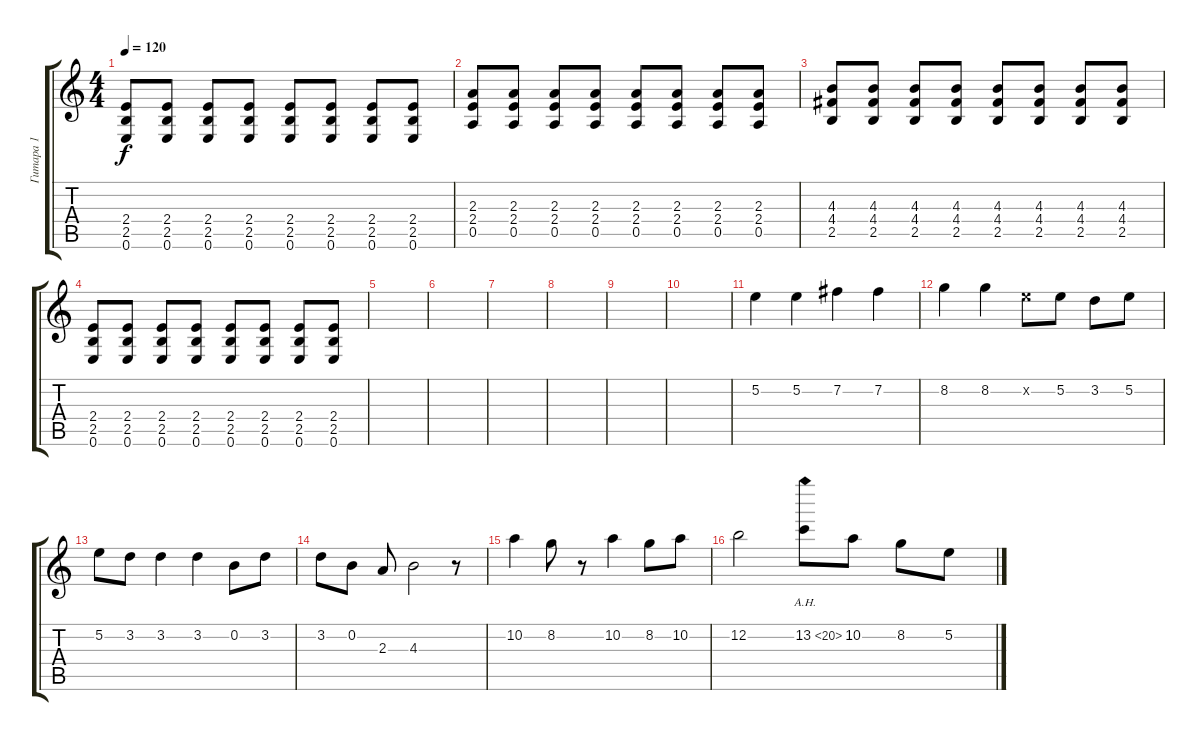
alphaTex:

\track ("Гитара 1" "Гитара 1") {instrument distortionguitar}
\staff {score tabs}
\tuning (E4 B3 G3 D3 A2 E2) {hide}
\ts (4 4)
\tempo 120
\clef g2
\ks c
(2.4 2.5 0.6).8{dy f} (2.4 2.5 0.6).8 (2.4 2.5 0.6).8 (2.4 2.5 0.6).8 (2.4 2.5 0.6).8 (2.4 2.5 0.6).8 (2.4 2.5 0.6).8 (2.4 2.5 0.6).8 |
(2.3 2.4 0.5).8 (2.3 2.4 0.5).8 (2.3 2.4 0.5).8 (2.3 2.4 0.5).8 (2.3 2.4 0.5).8 (2.3 2.4 0.5).8 (2.3 2.4 0.5).8 (2.3 2.4 0.5).8 |
(4.3 4.4 2.5).8 (4.3 4.4 2.5).8 (4.3 4.4 2.5).8 (4.3 4.4 2.5).8 (4.3 4.4 2.5).8 (4.3 4.4 2.5).8 (4.3 4.4 2.5).8 (4.3 4.4 2.5).8 |
(2.4 2.5 0.6).8 (2.4 2.5 0.6).8 (2.4 2.5 0.6).8 (2.4 2.5 0.6).8 (2.4 2.5 0.6).8 (2.4 2.5 0.6).8 (2.4 2.5 0.6).8 (2.4 2.5 0.6).8 |
|
|
|
|
|
|
5.2.4 5.2.4 7.2.4 7.2.4 |
8.2.4 8.2.4 5.2{x}.8 5.2.8 3.2.8 5.2.8 |
5.2.8 3.2.8 3.2.4 3.2.4 0.2.8 3.2.8 |
3.2.8 0.2.8 2.3.8 4.3.2 r.8 |
10.2.4 8.2.8 r.8 10.2.4 8.2.8 10.2.8 |
12.2.2 13.2{ah 7}.8 10.2.8 8.2.8 5.2.8
